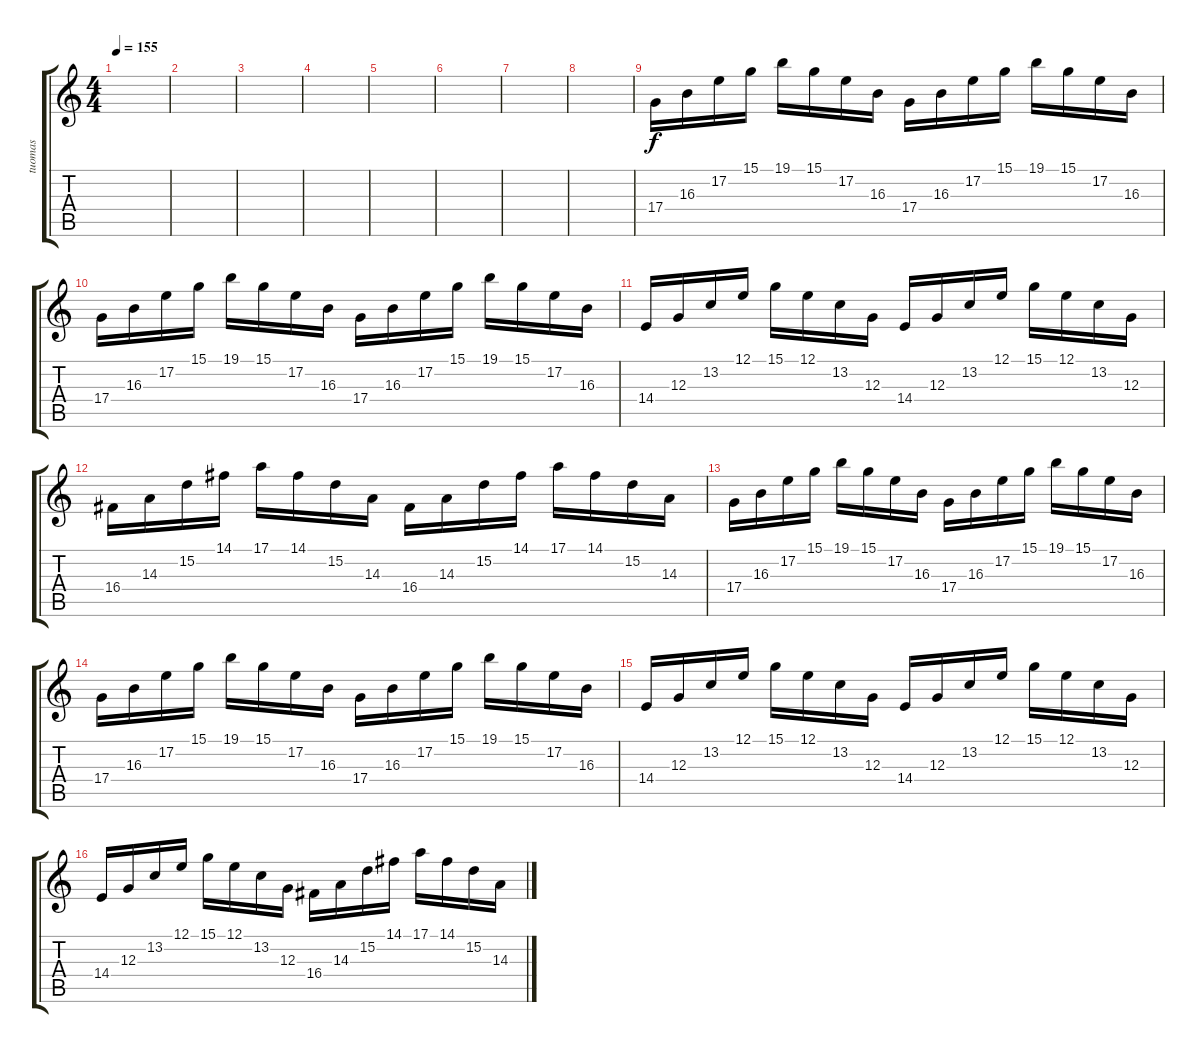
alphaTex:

\track ("tuomas" "tuomas") {instrument lead4chiff}
\staff {score tabs}
\tuning (E4 B3 G3 D3 A2 E2) {hide}
\ts (4 4)
\tempo 155
\clef g2
\ks c
|
|
|
|
|
|
|
|
17.4.16{volume 9} 16.3.16 17.2.16 15.1.16 19.1.16 15.1.16 17.2.16 16.3.16 17.4.16 16.3.16 17.2.16 15.1.16 19.1.16 15.1.16 17.2.16 16.3.16 |
17.4.16 16.3.16 17.2.16 15.1.16 19.1.16 15.1.16 17.2.16 16.3.16 17.4.16 16.3.16 17.2.16 15.1.16 19.1.16 15.1.16 17.2.16 16.3.16 |
14.4.16 12.3.16 13.2.16 12.1.16 15.1.16 12.1.16 13.2.16 12.3.16 14.4.16 12.3.16 13.2.16 12.1.16 15.1.16 12.1.16 13.2.16 12.3.16 |
16.4.16 14.3.16 15.2.16 14.1.16 17.1.16 14.1.16 15.2.16 14.3.16 16.4.16 14.3.16 15.2.16 14.1.16 17.1.16 14.1.16 15.2.16 14.3.16 |
17.4.16 16.3.16 17.2.16 15.1.16 19.1.16 15.1.16 17.2.16 16.3.16 17.4.16 16.3.16 17.2.16 15.1.16 19.1.16 15.1.16 17.2.16 16.3.16 |
17.4.16 16.3.16 17.2.16 15.1.16 19.1.16 15.1.16 17.2.16 16.3.16 17.4.16 16.3.16 17.2.16 15.1.16 19.1.16 15.1.16 17.2.16 16.3.16 |
14.4.16 12.3.16 13.2.16 12.1.16 15.1.16 12.1.16 13.2.16 12.3.16 14.4.16 12.3.16 13.2.16 12.1.16 15.1.16 12.1.16 13.2.16 12.3.16 |
14.4.16 12.3.16 13.2.16 12.1.16 15.1.16 12.1.16 13.2.16 12.3.16 16.4.16 14.3.16 15.2.16 14.1.16 17.1.16 14.1.16 15.2.16 14.3.16
